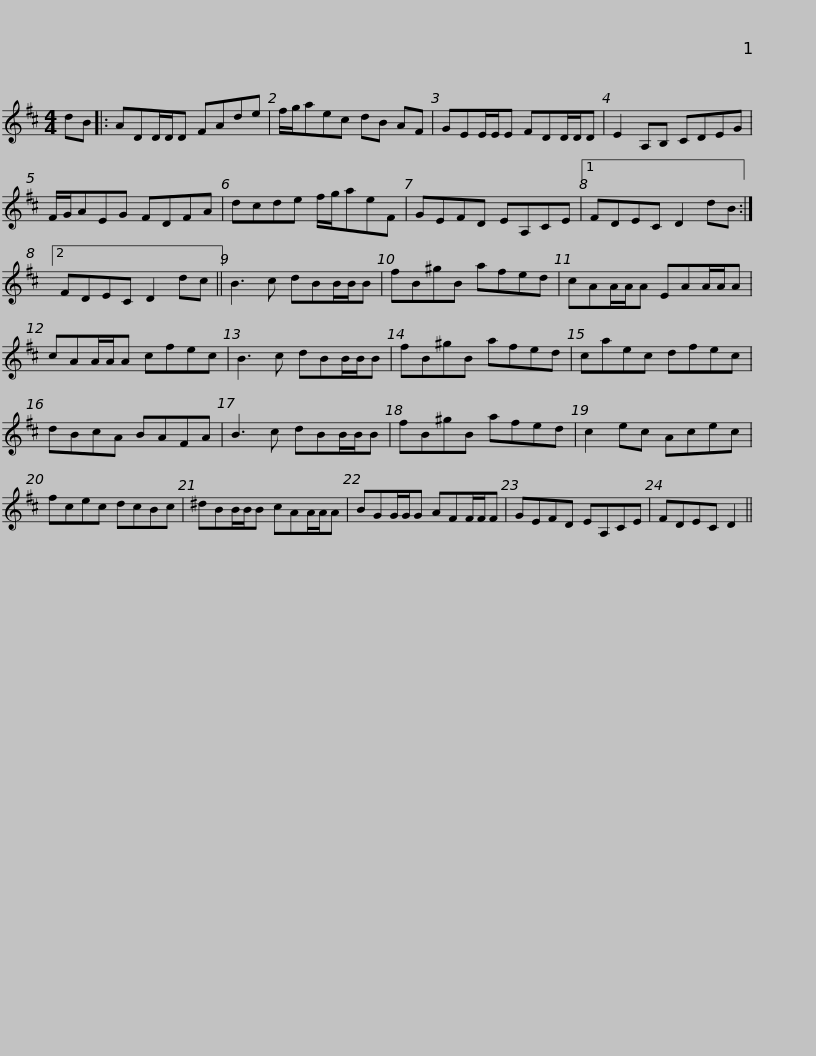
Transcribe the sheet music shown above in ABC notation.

X:1
L:1/8
M:4/4
I:linebreak $
K:D
V:1 treble
V:1
 dB |: ADD/D/D FAde | f/g/aec dB AF | GEE/E/E FDD/D/D | E2 A,B, CDEG |$ %5
 F/G/AEG FDFA | dcde f/g/aeF | GEFD EA,CE |1 FDEC D2 dB :|2 FDEC D2 dc ||$ %10
 B3 c dBB/B/B | fB^gB afed | cAA/A/A EAA/A/A | cAA/A/A cfec | B3 c dBB/B/B |$ %15
 fB^gB afed | caec dfec | dBcA BAFA | B3 c dBB/B/B | fB^gB afed |$ %20
 c2 ec Acec | fcec dcBc | ^dBB/B/B cAA/A/A | BGG/G/G AFF/F/F | GEFD EA,CE |$ %25
 FDEC D2 || %26
